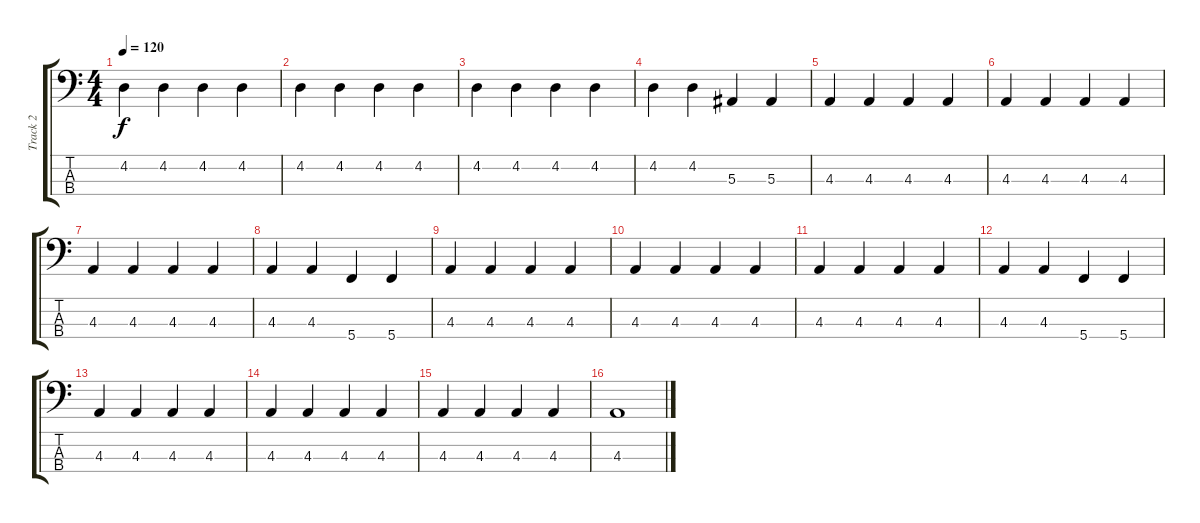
\track ("Track 2" "Track 2") {instrument electricbassfinger}
\staff {score tabs}
\tuning (Eb2 Bb1 F1 C1) {hide}
\ts (4 4)
\tempo 120
\clef f4
\ks c
4.2.4{dy f} 4.2.4 4.2.4 4.2.4 |
4.2.4 4.2.4 4.2.4 4.2.4 |
4.2.4 4.2.4 4.2.4 4.2.4 |
4.2.4 4.2.4 5.3.4 5.3.4 |
4.3.4 4.3.4 4.3.4 4.3.4 |
4.3.4 4.3.4 4.3.4 4.3.4 |
4.3.4 4.3.4 4.3.4 4.3.4 |
4.3.4 4.3.4 5.4.4 5.4.4 |
4.3.4 4.3.4 4.3.4 4.3.4 |
4.3.4 4.3.4 4.3.4 4.3.4 |
4.3.4 4.3.4 4.3.4 4.3.4 |
4.3.4 4.3.4 5.4.4 5.4.4 |
4.3.4 4.3.4 4.3.4 4.3.4 |
4.3.4 4.3.4 4.3.4 4.3.4 |
4.3.4 4.3.4 4.3.4 4.3.4 |
4.3.1
